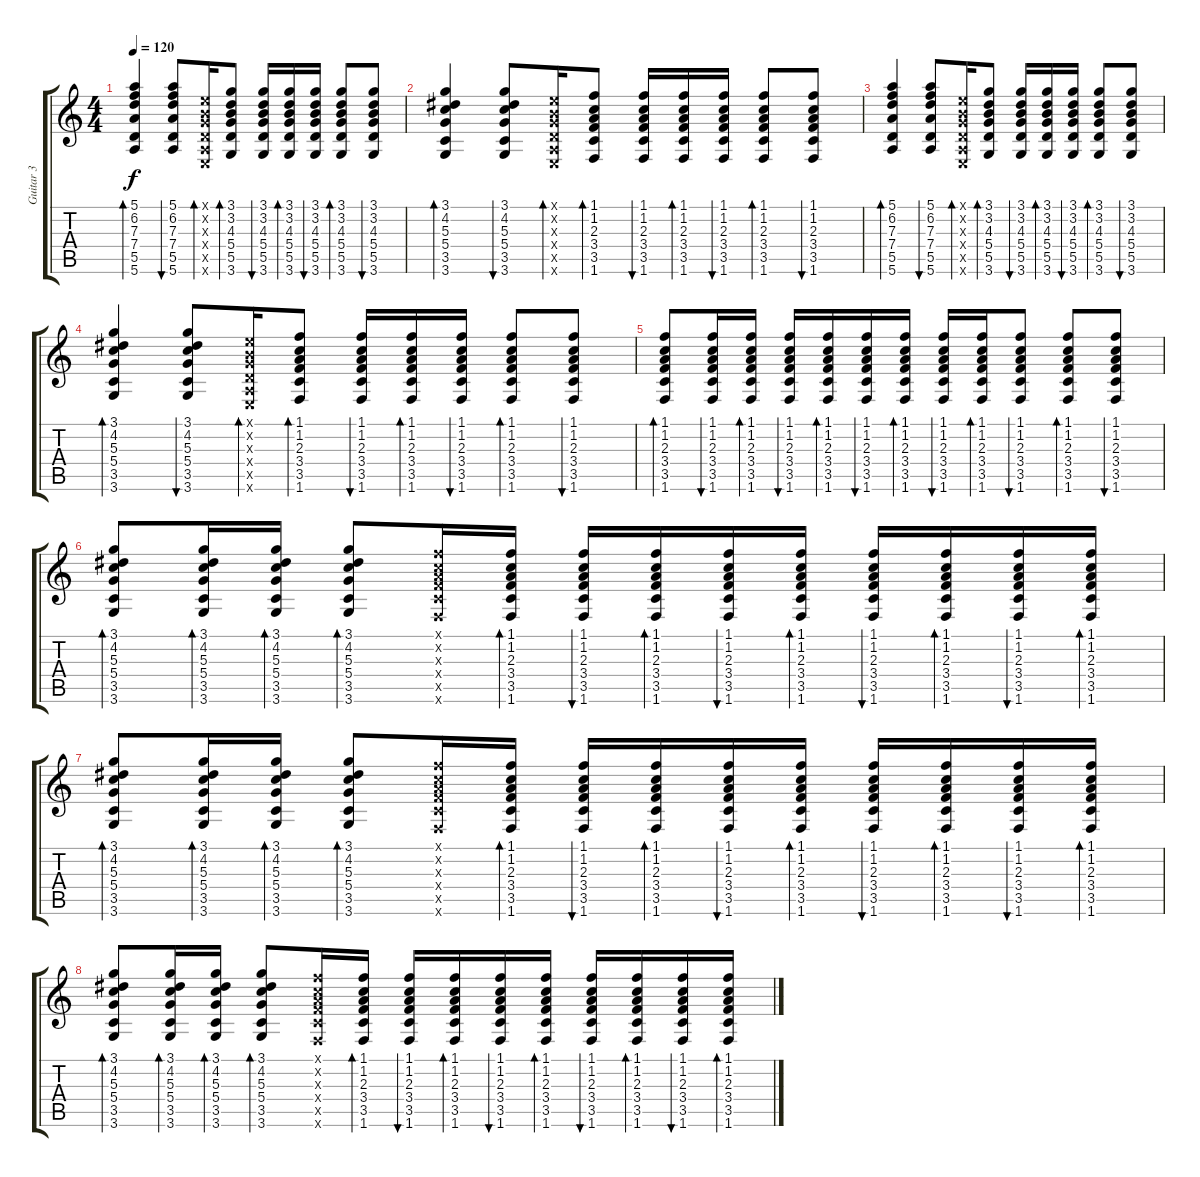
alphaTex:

\track ("Guitar 3" "Guitar 3") {instrument acousticguitarnylon}
\staff {score tabs}
\tuning (E4 B3 G3 D3 A2 E2) {hide}
\ts (4 4)
\tempo 120
\clef g2
\ks c
(5.1 6.2 7.3 7.4 5.5 5.6).4{bd 30 dy f} (5.1 6.2 7.3 7.4 5.5 5.6).8{bu 30} (0.1{x} 0.2{x} 0.3{x} 0.4{x} 0.5{x} 0.6{x}).16{bd 30} (3.1 3.2 4.3 5.4 5.5 3.6).8{bd 30} (3.1 3.2 4.3 5.4 5.5 3.6).16{bu 30} (3.1 3.2 4.3 5.4 5.5 3.6).16{bd 30} (3.1 3.2 4.3 5.4 5.5 3.6).16{bu 30} (3.1 3.2 4.3 5.4 5.5 3.6).8{bd 30} (3.1 3.2 4.3 5.4 5.5 3.6).8{bu 30} |
(3.1 4.2 5.3 5.4 3.5 3.6).4{bd 30} (3.1 4.2 5.3 5.4 3.5 3.6).8{bu 30} (0.1{x} 0.2{x} 0.3{x} 0.4{x} 0.5{x} 0.6{x}).16{bd 30} (1.1 1.2 2.3 3.4 3.5 1.6).8{bd 30} (1.1 1.2 2.3 3.4 3.5 1.6).16{bu 30} (1.1 1.2 2.3 3.4 3.5 1.6).16{bd 30} (1.1 1.2 2.3 3.4 3.5 1.6).16{bu 30} (1.1 1.2 2.3 3.4 3.5 1.6).8{bd 30} (1.1 1.2 2.3 3.4 3.5 1.6).8{bu 30} |
(5.1 6.2 7.3 7.4 5.5 5.6).4{bd 30} (5.1 6.2 7.3 7.4 5.5 5.6).8{bu 30} (0.1{x} 0.2{x} 0.3{x} 0.4{x} 0.5{x} 0.6{x}).16{bd 30} (3.1 3.2 4.3 5.4 5.5 3.6).8{bd 30} (3.1 3.2 4.3 5.4 5.5 3.6).16{bu 30} (3.1 3.2 4.3 5.4 5.5 3.6).16{bd 30} (3.1 3.2 4.3 5.4 5.5 3.6).16{bu 30} (3.1 3.2 4.3 5.4 5.5 3.6).8{bd 30} (3.1 3.2 4.3 5.4 5.5 3.6).8{bu 30} |
(3.1 4.2 5.3 5.4 3.5 3.6).4{bd 30} (3.1 4.2 5.3 5.4 3.5 3.6).8{bu 30} (0.1{x} 0.2{x} 0.3{x} 0.4{x} 0.5{x} 0.6{x}).16{bd 30} (1.1 1.2 2.3 3.4 3.5 1.6).8{bd 30} (1.1 1.2 2.3 3.4 3.5 1.6).16{bu 30} (1.1 1.2 2.3 3.4 3.5 1.6).16{bd 30} (1.1 1.2 2.3 3.4 3.5 1.6).16{bu 30} (1.1 1.2 2.3 3.4 3.5 1.6).8{bd 30} (1.1 1.2 2.3 3.4 3.5 1.6).8{bu 30} |
(1.1 1.2 2.3 3.4 3.5 1.6).8{bd 30} (1.1 1.2 2.3 3.4 3.5 1.6).16{bu 30} (1.1 1.2 2.3 3.4 3.5 1.6).16{bd 30} (1.1 1.2 2.3 3.4 3.5 1.6).16{bu 30} (1.1 1.2 2.3 3.4 3.5 1.6).16{bd 30} (1.1 1.2 2.3 3.4 3.5 1.6).16{bu 30} (1.1 1.2 2.3 3.4 3.5 1.6).16{bd 30} (1.1 1.2 2.3 3.4 3.5 1.6).16{bu 30} (1.1 1.2 2.3 3.4 3.5 1.6).16{bd 30} (1.1 1.2 2.3 3.4 3.5 1.6).8{bu 30} (1.1 1.2 2.3 3.4 3.5 1.6).8{bd 30} (1.1 1.2 2.3 3.4 3.5 1.6).8{bu 30} |
(3.1 4.2 5.3 5.4 3.5 3.6).8{bd 30} (3.1 4.2 5.3 5.4 3.5 3.6).16{bd 30} (3.1 4.2 5.3 5.4 3.5 3.6).16{bd 30} (3.1 4.2 5.3 5.4 3.5 3.6).8{bd 30} (1.1{x} 1.2{x} 2.3{x} 3.4{x} 3.5{x} 1.6{x}).16 (1.1 1.2 2.3 3.4 3.5 1.6).16{bd 30} (1.1 1.2 2.3 3.4 3.5 1.6).16{bu 30} (1.1 1.2 2.3 3.4 3.5 1.6).16{bd 30} (1.1 1.2 2.3 3.4 3.5 1.6).16{bu 30} (1.1 1.2 2.3 3.4 3.5 1.6).16{bd 30} (1.1 1.2 2.3 3.4 3.5 1.6).16{bu 30} (1.1 1.2 2.3 3.4 3.5 1.6).16{bd 30} (1.1 1.2 2.3 3.4 3.5 1.6).16{bu 30} (1.1 1.2 2.3 3.4 3.5 1.6).16{bd 30} |
(3.1 4.2 5.3 5.4 3.5 3.6).8{bd 30} (3.1 4.2 5.3 5.4 3.5 3.6).16{bd 30} (3.1 4.2 5.3 5.4 3.5 3.6).16{bd 30} (3.1 4.2 5.3 5.4 3.5 3.6).8{bd 30} (1.1{x} 1.2{x} 2.3{x} 3.4{x} 3.5{x} 1.6{x}).16 (1.1 1.2 2.3 3.4 3.5 1.6).16{bd 30} (1.1 1.2 2.3 3.4 3.5 1.6).16{bu 30} (1.1 1.2 2.3 3.4 3.5 1.6).16{bd 30} (1.1 1.2 2.3 3.4 3.5 1.6).16{bu 30} (1.1 1.2 2.3 3.4 3.5 1.6).16{bd 30} (1.1 1.2 2.3 3.4 3.5 1.6).16{bu 30} (1.1 1.2 2.3 3.4 3.5 1.6).16{bd 30} (1.1 1.2 2.3 3.4 3.5 1.6).16{bu 30} (1.1 1.2 2.3 3.4 3.5 1.6).16{bd 30} |
(3.1 4.2 5.3 5.4 3.5 3.6).8{bd 30} (3.1 4.2 5.3 5.4 3.5 3.6).16{bd 30} (3.1 4.2 5.3 5.4 3.5 3.6).16{bd 30} (3.1 4.2 5.3 5.4 3.5 3.6).8{bd 30} (1.1{x} 1.2{x} 2.3{x} 3.4{x} 3.5{x} 1.6{x}).16 (1.1 1.2 2.3 3.4 3.5 1.6).16{bd 30} (1.1 1.2 2.3 3.4 3.5 1.6).16{bu 30} (1.1 1.2 2.3 3.4 3.5 1.6).16{bd 30} (1.1 1.2 2.3 3.4 3.5 1.6).16{bu 30} (1.1 1.2 2.3 3.4 3.5 1.6).16{bd 30} (1.1 1.2 2.3 3.4 3.5 1.6).16{bu 30} (1.1 1.2 2.3 3.4 3.5 1.6).16{bd 30} (1.1 1.2 2.3 3.4 3.5 1.6).16{bu 30} (1.1 1.2 2.3 3.4 3.5 1.6).16{bd 30}
